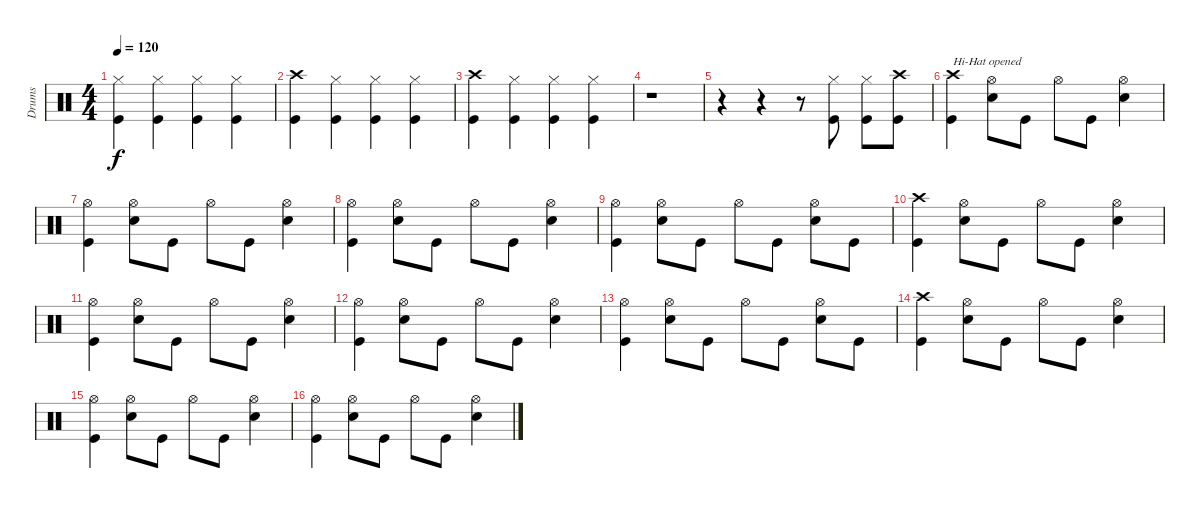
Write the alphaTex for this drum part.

\track ("Drums" "Drums") {instrument percussion}
\staff {score}
\articulation defaults
\ts (4 4)
\tempo 120
\clef neutral
\ks c
("Hi-Hat (closed)" "Kick (hit)").4{dy f} ("Hi-Hat (closed)" "Kick (hit)").4 ("Hi-Hat (closed)" "Kick (hit)").4 ("Hi-Hat (closed)" "Kick (hit)").4 |
("Crash high (hit)" "Kick (hit)").4 ("Hi-Hat (closed)" "Kick (hit)").4 ("Hi-Hat (closed)" "Kick (hit)").4 ("Hi-Hat (closed)" "Kick (hit)").4 |
("Crash high (hit)" "Kick (hit)").4 ("Hi-Hat (closed)" "Kick (hit)").4 ("Hi-Hat (closed)" "Kick (hit)").4 ("Hi-Hat (closed)" "Kick (hit)").4 |
r.1 |
r.4 r.4 r.8 ("Hi-Hat (closed)" "Kick (hit)").8 ("Hi-Hat (closed)" "Kick (hit)").8 ("Crash high (hit)" "Kick (hit)").8 |
("Crash high (hit)" "Kick (hit)").4{txt "Hi-Hat opened"} ("Hi-Hat (open)" "Snare (hit) 2").8 "Kick (hit)".8 "Hi-Hat (open)".8 "Kick (hit)".8 ("Hi-Hat (open)" "Snare (hit) 2").4 |
("Hi-Hat (open)" "Kick (hit)").4 ("Hi-Hat (open)" "Snare (hit) 2").8 "Kick (hit)".8 "Hi-Hat (open)".8 "Kick (hit)".8 ("Hi-Hat (open)" "Snare (hit) 2").4 |
("Hi-Hat (open)" "Kick (hit)").4 ("Hi-Hat (open)" "Snare (hit) 2").8 "Kick (hit)".8 "Hi-Hat (open)".8 "Kick (hit)".8 ("Hi-Hat (open)" "Snare (hit) 2").4 |
("Hi-Hat (open)" "Kick (hit)").4 ("Hi-Hat (open)" "Snare (hit) 2").8 "Kick (hit)".8 "Hi-Hat (open)".8 "Kick (hit)".8 ("Hi-Hat (open)" "Snare (hit) 2").8 "Kick (hit)".8 |
("Crash high (hit)" "Kick (hit)").4 ("Hi-Hat (open)" "Snare (hit) 2").8 "Kick (hit)".8 "Hi-Hat (open)".8 "Kick (hit)".8 ("Hi-Hat (open)" "Snare (hit) 2").4 |
("Hi-Hat (open)" "Kick (hit)").4 ("Hi-Hat (open)" "Snare (hit) 2").8 "Kick (hit)".8 "Hi-Hat (open)".8 "Kick (hit)".8 ("Hi-Hat (open)" "Snare (hit) 2").4 |
("Hi-Hat (open)" "Kick (hit)").4 ("Hi-Hat (open)" "Snare (hit) 2").8 "Kick (hit)".8 "Hi-Hat (open)".8 "Kick (hit)".8 ("Hi-Hat (open)" "Snare (hit) 2").4 |
("Hi-Hat (open)" "Kick (hit)").4 ("Hi-Hat (open)" "Snare (hit) 2").8 "Kick (hit)".8 "Hi-Hat (open)".8 "Kick (hit)".8 ("Hi-Hat (open)" "Snare (hit) 2").8 "Kick (hit)".8 |
("Crash high (hit)" "Kick (hit)").4 ("Hi-Hat (open)" "Snare (hit) 2").8 "Kick (hit)".8 "Hi-Hat (open)".8 "Kick (hit)".8 ("Hi-Hat (open)" "Snare (hit) 2").4 |
("Hi-Hat (open)" "Kick (hit)").4 ("Hi-Hat (open)" "Snare (hit) 2").8 "Kick (hit)".8 "Hi-Hat (open)".8 "Kick (hit)".8 ("Hi-Hat (open)" "Snare (hit) 2").4 |
("Hi-Hat (open)" "Kick (hit)").4 ("Hi-Hat (open)" "Snare (hit) 2").8 "Kick (hit)".8 "Hi-Hat (open)".8 "Kick (hit)".8 ("Hi-Hat (open)" "Snare (hit) 2").4
